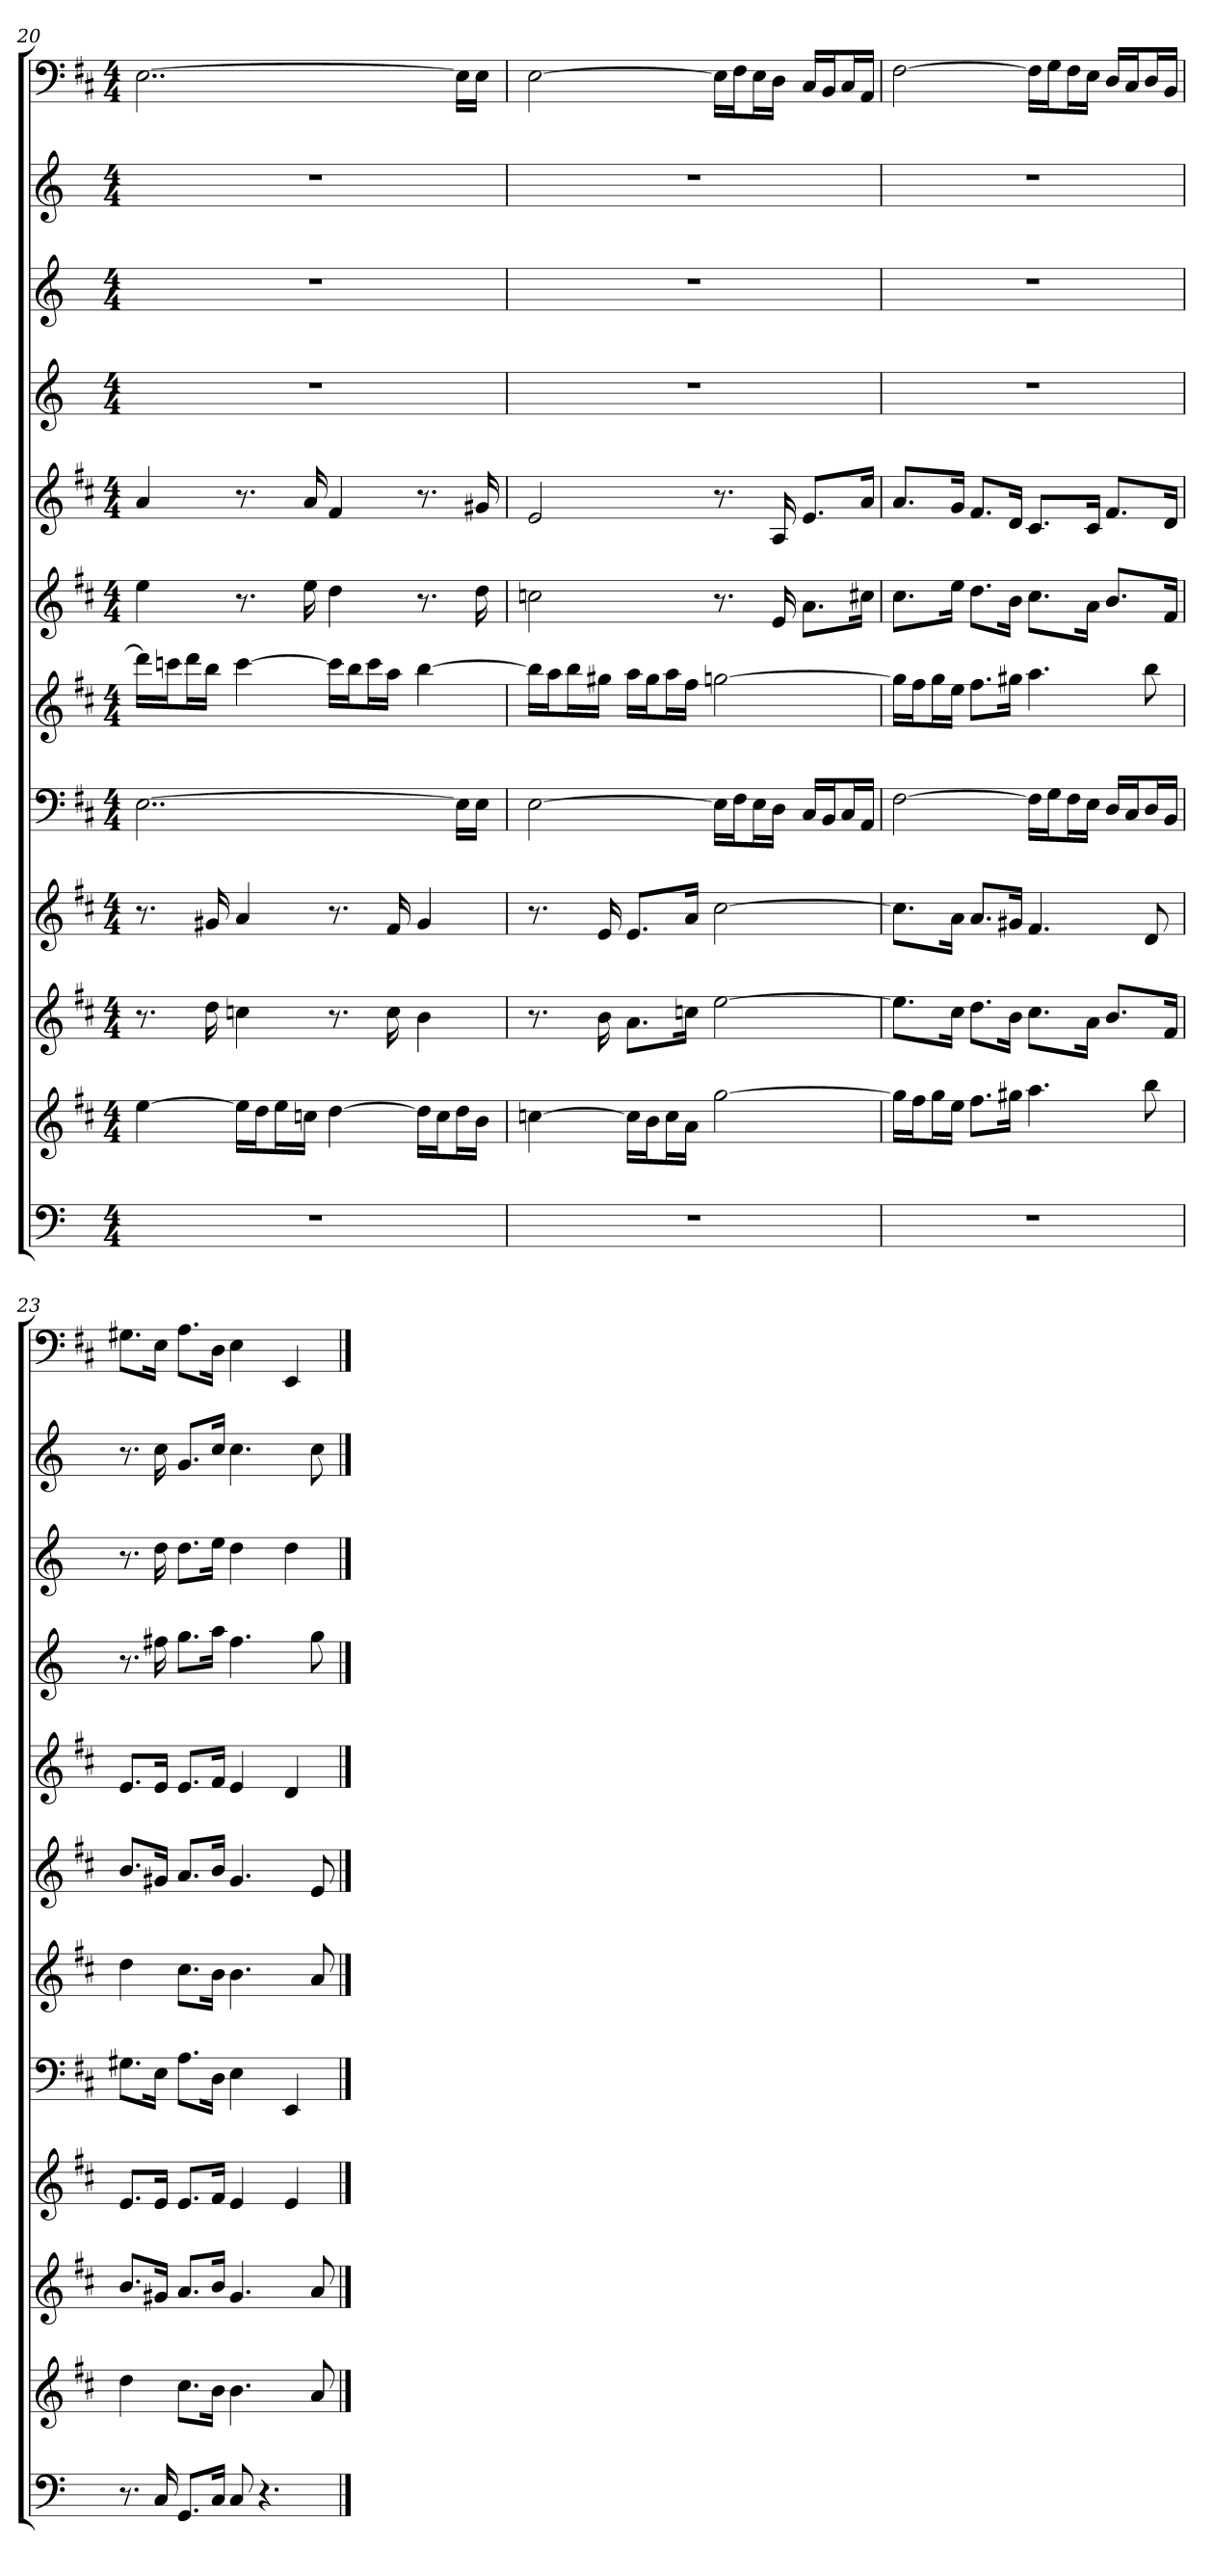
**kern	**kern	**kern	**kern	**kern	**kern	**kern	**kern	**kern	**kern	**kern	**kern
*part12	*part11	*part10	*part9	*part8	*part7	*part6	*part5	*part4	*part3	*part2	*part1
*staff12	*staff11	*staff10	*staff9	*staff8	*staff7	*staff6	*staff5	*staff4	*staff3	*staff2	*staff1
*k[]	*k[f#c#]	*k[f#c#]	*k[f#c#]	*k[f#c#]	*k[f#c#]	*k[f#c#]	*k[f#c#]	*k[]	*k[]	*k[]	*k[f#c#]
*M4/4	*M4/4	*M4/4	*M4/4	*M4/4	*M4/4	*M4/4	*M4/4	*M4/4	*M4/4	*M4/4	*M4/4
=20	=20	=20	=20	=20	=20	=20	=20	=20	=20	=20	=20
1r	[4ee	8.r	8.r	[2..E	16dddLL]	4ee	4a	1r	1r	1r	[2..E
.	.	.	.	.	16cccnJ	.	.	.	.	.	.
.	.	.	.	.	16dddL	.	.	.	.	.	.
.	.	16dd	16g#X	.	16bbJJ	.	.	.	.	.	.
.	16eeLL]	4ccn	4a	.	[4ccc	8.r	8.r	.	.	.	.
.	16ddJ	.	.	.	.	.	.	.	.	.	.
.	16eeL	.	.	.	.	.	.	.	.	.	.
.	16ccnJJ	.	.	.	.	16ee	16a	.	.	.	.
.	[4dd	8.r	8.r	.	16cccLL]	4dd	4f#	.	.	.	.
.	.	.	.	.	16bbJ	.	.	.	.	.	.
.	.	.	.	.	16cccL	.	.	.	.	.	.
.	.	16cc	16f#	.	16aaJJ	.	.	.	.	.	.
.	16ddLL]	4b	4g#	.	[4bb	8.r	8.r	.	.	.	.
.	16ccJ	.	.	.	.	.	.	.	.	.	.
.	16ddL	.	.	16ELL]	.	.	.	.	.	.	16ELL]
.	16bJJ	.	.	16EJJ	.	16dd	16g#X	.	.	.	16EJJ
=21	=21	=21	=21	=21	=21	=21	=21	=21	=21	=21	=21
1r	[4ccn	8.r	8.r	[2E	16bbLL]	2ccn	2e	1r	1r	1r	[2E
.	.	.	.	.	16aaJ	.	.	.	.	.	.
.	.	.	.	.	16bbL	.	.	.	.	.	.
.	.	16b	16e	.	16gg#XJJ	.	.	.	.	.	.
.	16ccLL]	8.aL	8.eL	.	16aaLL	.	.	.	.	.	.
.	16bJ	.	.	.	16gg#J	.	.	.	.	.	.
.	16ccL	.	.	.	16aaL	.	.	.	.	.	.
.	16aJJ	16ccnJk	16aJk	.	16ff#JJ	.	.	.	.	.	.
.	[2gg	[2ee	[2cc#	16ELL]	[2ggn	8.r	8.r	.	.	.	16ELL]
.	.	.	.	16F#J	.	.	.	.	.	.	16F#J
.	.	.	.	16EL	.	.	.	.	.	.	16EL
.	.	.	.	16DJJ	.	16e	16A	.	.	.	16DJJ
.	.	.	.	16C#LL	.	8.aL	8.eL	.	.	.	16C#LL
.	.	.	.	16BBJ	.	.	.	.	.	.	16BBJ
.	.	.	.	16C#L	.	.	.	.	.	.	16C#L
.	.	.	.	16AAJJ	.	16cc#XJk	16aJk	.	.	.	16AAJJ
=22	=22	=22	=22	=22	=22	=22	=22	=22	=22	=22	=22
1r	16ggLL]	8.eeL]	8.cc#L]	[2F#	16ggLL]	8.cc#L	8.aL	1r	1r	1r	[2F#
.	16ff#J	.	.	.	16ff#J	.	.	.	.	.	.
.	16ggL	.	.	.	16ggL	.	.	.	.	.	.
.	16eeJJ	16cc#Jk	16aJk	.	16eeJJ	16eeJk	16gJk	.	.	.	.
.	8.ff#L	8.ddL	8.aL	.	8.ff#L	8.ddL	8.f#L	.	.	.	.
.	16gg#XJk	16bJk	16g#XJk	.	16gg#XJk	16bJk	16dJk	.	.	.	.
.	4.aa	8.cc#L	4.f#	16F#LL]	4.aa	8.cc#L	8.c#L	.	.	.	16F#LL]
.	.	.	.	16GJ	.	.	.	.	.	.	16GJ
.	.	.	.	16F#L	.	.	.	.	.	.	16F#L
.	.	16aJk	.	16EJJ	.	16aJk	16c#Jk	.	.	.	16EJJ
.	.	8.bL	.	16DLL	.	8.bL	8.f#L	.	.	.	16DLL
.	.	.	.	16C#J	.	.	.	.	.	.	16C#J
.	8bb	.	8d	16DL	8bb	.	.	.	.	.	16DL
.	.	16f#Jk	.	16BBJJ	.	16f#Jk	16dJk	.	.	.	16BBJJ
=23	=23	=23	=23	=23	=23	=23	=23	=23	=23	=23	=23
8.r	4dd	8.bL	8.eL	8.G#XL	4dd	8.bL	8.eL	8.r	8.r	8.r	8.G#XL
16C	.	16g#XJk	16eJk	16EJk	.	16g#XJk	16eJk	16ff#X	16dd	16cc	16EJk
8.GGL	8.cc#L	8.aL	8.eL	8.AL	8.cc#L	8.aL	8.eL	8.ggL	8.ddL	8.gL	8.AL
16CJk	16bJk	16bJk	16f#Jk	16DJk	16bJk	16bJk	16f#Jk	16aaJk	16eeJk	16ccJk	16DJk
8C	4.b	4.g#	4e	4E	4.b	4.g#	4e	4.ff#	4dd	4.cc	4E
4.r	.	.	.	.	.	.	.	.	.	.	.
.	.	.	4e	4EE	.	.	4d	.	4dd	.	4EE
.	8a	8a	.	.	8a	8e	.	8gg	.	8cc	.
==	==	==	==	==	==	==	==	==	==	==	==
*-	*-	*-	*-	*-	*-	*-	*-	*-	*-	*-	*-
